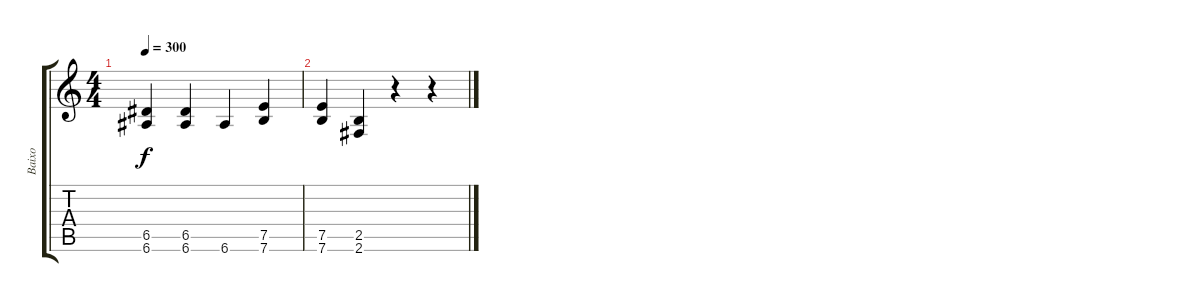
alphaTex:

\track ("Baixo" "Baixo") {instrument electricbasspick}
\staff {score tabs}
\tuning (E4 B3 G3 D3 A2 E2) {hide}
\ts (4 4)
\tempo 300
\clef g2
\ks c
(6.5 6.6).4{dy f} (6.5 6.6).4 6.6.4 (7.5 7.6).4 |
(7.5 7.6).4 (2.5 2.6).4 r.4 r.4
